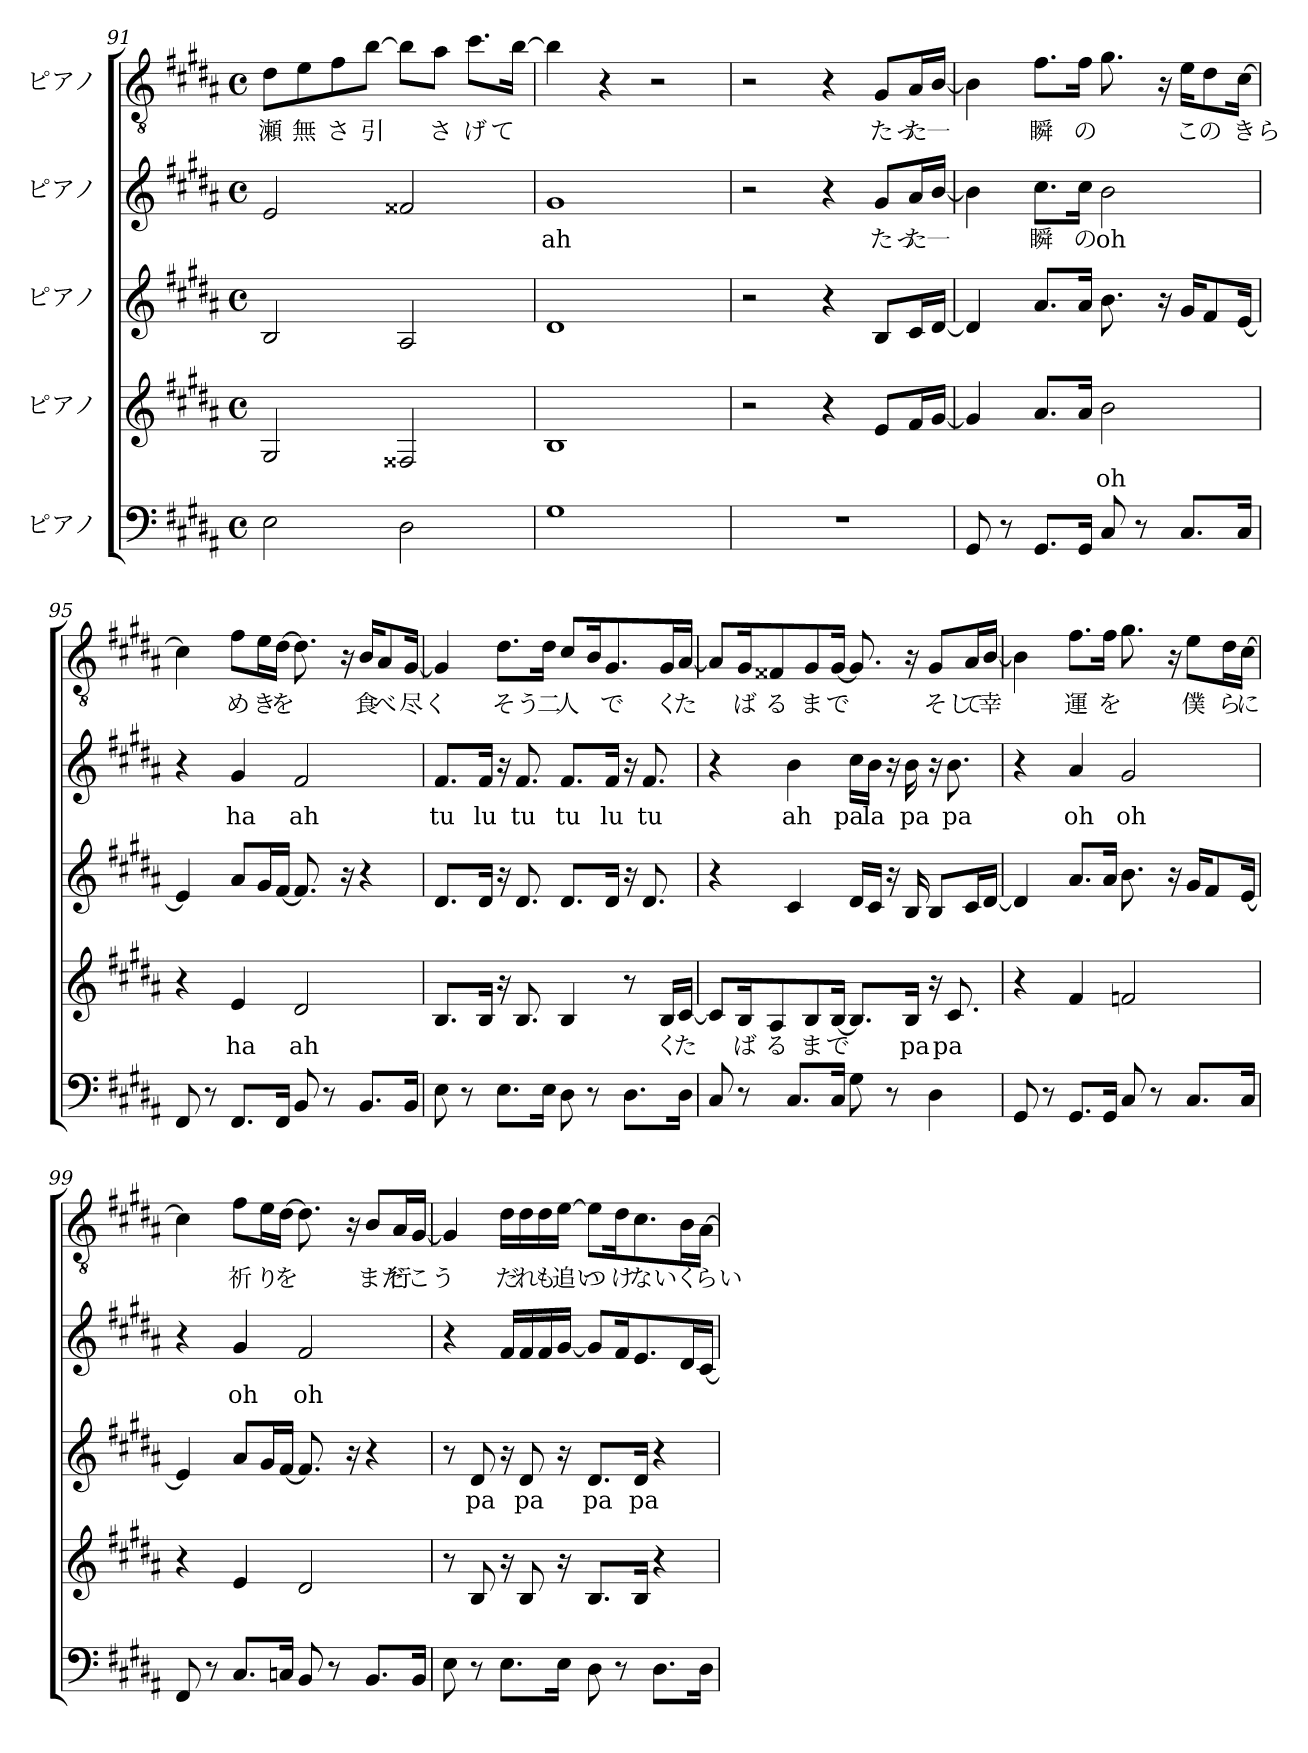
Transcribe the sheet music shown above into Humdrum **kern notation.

**kern	**kern	**text	**kern	**text	**kern	**text	**kern	**text
*part5	*part4	*part4	*part3	*part3	*part2	*part2	*part1	*part1
*staff5	*staff4	*staff4	*staff3	*staff3	*staff2	*staff2	*staff1	*staff1
*I"ピアノ	*I"ピアノ	*	*I"ピアノ	*	*I"ピアノ	*	*I"ピアノ	*
*clefF4	*clefG2	*	*clefG2	*	*clefG2	*	*clefGv2	*
*k[f#c#g#d#a#]	*k[f#c#g#d#a#]	*	*k[f#c#g#d#a#]	*	*k[f#c#g#d#a#]	*	*k[f#c#g#d#a#]	*
*M4/4	*M4/4	*	*M4/4	*	*M4/4	*	*M4/4	*
*met(c)	*met(c)	*	*met(c)	*	*met(c)	*	*met(c)	*
=91	=91	=91	=91	=91	=91	=91	=91	=91
2E	2G#	.	2B	.	2e	.	8d#L	瀬
.	.	.	.	.	.	.	8e	無
.	.	.	.	.	.	.	8f#	さ
.	.	.	.	.	.	.	[8bJ	引
2D#	2F##X	.	2A#	.	2f##X	.	8bL]	.
.	.	.	.	.	.	.	8a#J	さ
.	.	.	.	.	.	.	8.cc#L	げ
.	.	.	.	.	.	.	[16bJk	て
=92	=92	=92	=92	=92	=92	=92	=92	=92
1G#	1B	.	1d#	.	1g#	-ah	4b]	.
.	.	.	.	.	.	.	4r	.
.	.	.	.	.	.	.	2r	.
=93	=93	=93	=93	=93	=93	=93	=93	=93
1r	2r	.	2r	.	2r	.	2r	.
.	4r	.	4r	.	4r	.	4r	.
.	8eL	.	8BL	.	8g#L	たっ	8G#L	たっ
.	16f#L	.	16c#L	.	16a#L	た	16A#L	た
.	[16g#JJ	.	[16d#JJ	.	[16bJJ	一	[16BJJ	一
=94	=94	=94	=94	=94	=94	=94	=94	=94
8GG#	4g#]	.	4d#]	.	4b]	.	4B]	.
8r	.	.	.	.	.	.	.	.
8.GG#L	8.a#L	.	8.a#L	.	8.cc#L	瞬	8.f#L	瞬
16GG#Jk	16a#Jk	.	16a#Jk	.	16cc#Jk	の	16f#Jk	の
8C#	2b	oh	8.b	.	2b	oh	8.g#	.
8r	.	.	.	.	.	.	.	.
.	.	.	16r	.	.	.	16r	.
8.C#L	.	.	16g#KL	.	.	.	16eKL	こ
.	.	.	8f#	.	.	.	8d#	の
16C#Jk	.	.	[16eJk	.	.	.	[16c#Jk	きら
=95	=95	=95	=95	=95	=95	=95	=95	=95
8FF#	4r	.	4e]	.	4r	.	4c#]	.
8r	.	.	.	.	.	.	.	.
8.FF#L	4e	ha	8a#L	.	4g#	ha	8f#L	め
.	.	.	16g#L	.	.	.	16eL	き
16FF#Jk	.	.	[16f#JJ	.	.	.	[16d#JJ	を
8BB	2d#	ah	8.f#]	.	2f#	ah	8.d#]	.
8r	.	.	.	.	.	.	.	.
.	.	.	16r	.	.	.	16r	.
8.BBL	.	.	4r	.	.	.	16BKL	食
.	.	.	.	.	.	.	8A#	べ
16BBJk	.	.	.	.	.	.	[16G#Jk	尽く
=96	=96	=96	=96	=96	=96	=96	=96	=96
8E	8.BL	.	8.d#L	.	8.f#L	tu	4G#]	.
8r	.	.	.	.	.	.	.	.
.	16BJk	.	16d#Jk	.	16f#Jk	lu	.	.
8.EL	16r	.	16r	.	16r	.	8.d#L	そう
.	8.B	.	8.d#	.	8.f#	tu	.	.
16EJk	.	.	.	.	.	.	16d#Jk	二
8D#	4B	.	8.d#L	.	8.f#L	tu	8c#L	人
8r	.	.	.	.	.	.	16BK	.
.	.	.	16d#Jk	.	16f#Jk	lu	8.G#	で
8.D#L	8r	.	16r	.	16r	.	.	.
.	.	.	8.d#	.	8.f#	tu	.	.
.	16BLL	く	.	.	.	.	16G#L	く
16D#Jk	[16c#JJ	た	.	.	.	.	[16A#JJ	た
=97	=97	=97	=97	=97	=97	=97	=97	=97
8C#	8c#L]	.	4r	.	4r	.	8A#L]	.
8r	16BK	ば	.	.	.	.	16G#K	ば
.	8A#	る	.	.	.	.	8F##X	る
8.C#L	.	.	4c#	.	4b	ah	.	.
.	8B	ま	.	.	.	.	8G#	ま
16C#Jk	[16BJk	で	.	.	.	.	[16G#Jk	で
8G#	8.BL]	.	16d#LL	.	16cc#LL	pa	8.G#]	.
.	.	.	16c#JJ	.	16bJJ	la	.	.
8r	.	.	16r	.	16r	.	.	.
.	16BJk	pa	16B	.	16b	pa	16r	.
4D#	16r	.	8BL	.	16r	.	8G#L	そし
.	8.c#	pa	.	.	8.b	pa	.	.
.	.	.	16c#L	.	.	.	16A#L	て
.	.	.	[16d#JJ	.	.	.	[16BJJ	幸
=98	=98	=98	=98	=98	=98	=98	=98	=98
8GG#	4r	.	4d#]	.	4r	.	4B]	.
8r	.	.	.	.	.	.	.	.
8.GG#L	4f#	.	8.a#L	.	4a#	oh	8.f#L	運
16GG#Jk	.	.	16a#Jk	.	.	.	16f#Jk	を
8C#	2fn	.	8.b	.	2g#	oh	8.g#	.
8r	.	.	.	.	.	.	.	.
.	.	.	16r	.	.	.	16r	.
8.C#L	.	.	16g#KL	.	.	.	8eL	僕
.	.	.	8f#	.	.	.	.	.
.	.	.	.	.	.	.	16d#L	ら
16C#Jk	.	.	[16eJk	.	.	.	[16c#JJ	に
=99	=99	=99	=99	=99	=99	=99	=99	=99
8FF#	4r	.	4e]	.	4r	.	4c#]	.
8r	.	.	.	.	.	.	.	.
8.C#L	4e	.	8a#L	.	4g#	oh	8f#L	祈
.	.	.	16g#L	.	.	.	16eL	り
16CnJk	.	.	[16f#JJ	.	.	.	[16d#JJ	を
8BB	2d#	.	8.f#]	.	2f#	oh	8.d#]	.
8r	.	.	.	.	.	.	.	.
.	.	.	16r	.	.	.	16r	.
8.BBL	.	.	4r	.	.	.	8BL	まだ
.	.	.	.	.	.	.	16A#L	行
16BBJk	.	.	.	.	.	.	[16G#JJ	こう
=100	=100	=100	=100	=100	=100	=100	=100	=100
8E	8r	.	8r	.	4r	.	4G#]	.
8r	8B	.	8d#	pa	.	.	.	.
8.EL	16r	.	16r	.	16f#LL	.	16d#LL	だ
.	8B	.	8d#	pa	16f#	.	16d#	れ
.	.	.	.	.	16f#	.	16d#	も
16EJk	16r	.	16r	.	[16g#JJ	.	[16eJJ	追い
8D#	8.BL	.	8.d#L	pa	8g#L]	.	8eL]	つ
8r	.	.	.	.	16f#K	.	16d#K	け
.	16BJk	.	16d#Jk	pa	8.e	.	8.c#	ない
8.D#L	4r	.	4r	.	.	.	.	.
.	.	.	.	.	16d#L	.	16BL	く
16D#Jk	.	.	.	.	[16c#JJ	.	[16A#JJ	らい
=	=	=	=	=	=	=	=	=
*-	*-	*-	*-	*-	*-	*-	*-	*-
